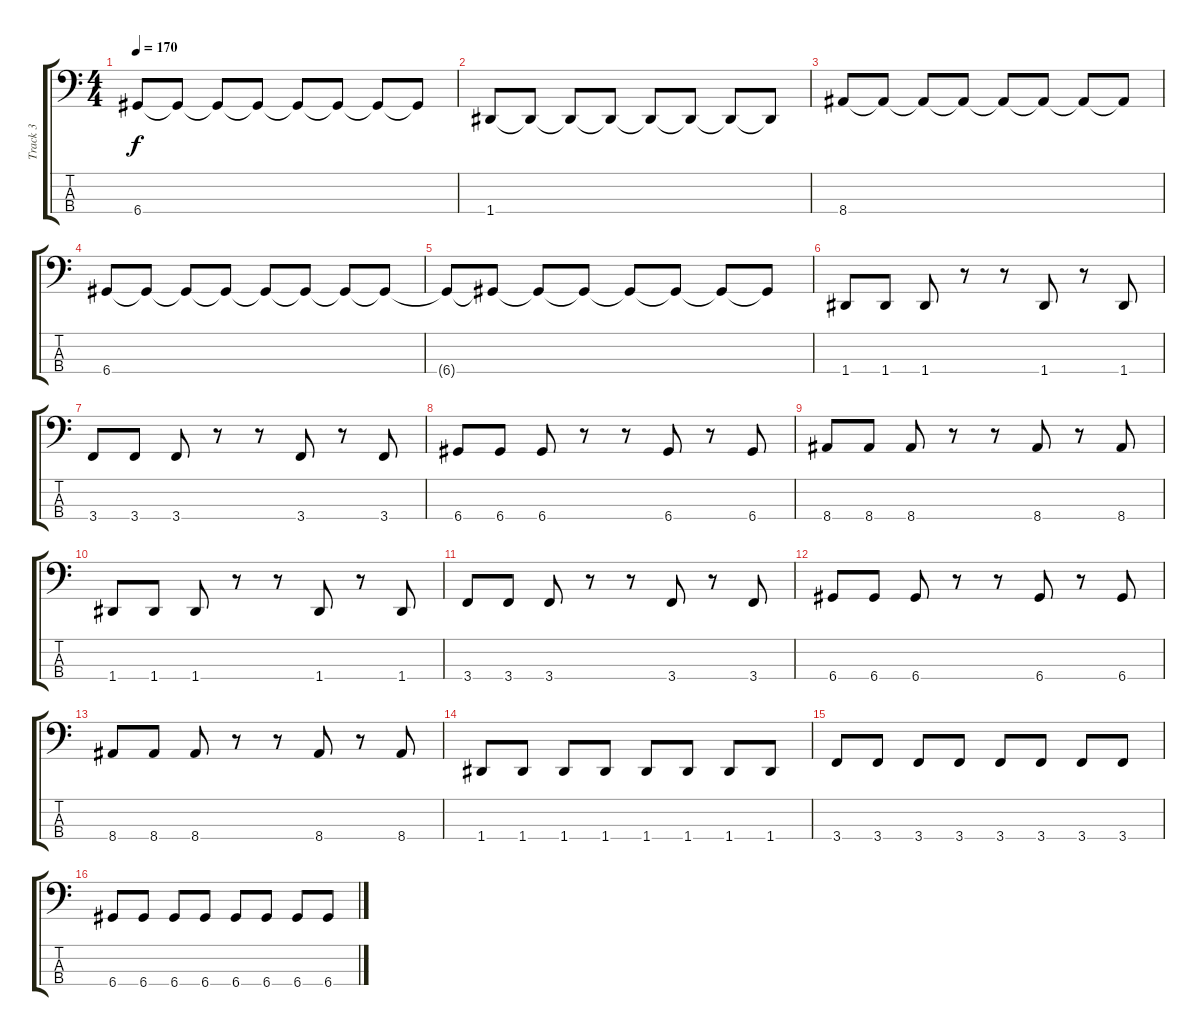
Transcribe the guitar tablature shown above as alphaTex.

\track ("Track 3" "Track 3") {instrument electricbassfinger}
\staff {score tabs}
\tuning (G2 D2 A1 D1) {hide}
\ts (4 4)
\tempo 170
\clef f4
\ks c
6.4{t}.8{dy f} 6.4{t}.8 6.4{t}.8 6.4{t}.8 6.4{t}.8 6.4{t}.8 6.4{t}.8 6.4{t}.8 |
1.4.8 1.4{t}.8 1.4{t}.8 1.4{t}.8 1.4{t}.8 1.4{t}.8 1.4{t}.8 1.4{t}.8 |
8.4.8 8.4{t}.8 8.4{t}.8 8.4{t}.8 8.4{t}.8 8.4{t}.8 8.4{t}.8 8.4{t}.8 |
6.4.8 6.4{t}.8 6.4{t}.8 6.4{t}.8 6.4{t}.8 6.4{t}.8 6.4{t}.8 6.4{t}.8 |
6.4{t}.8 6.4{t}.8 6.4{t}.8 6.4{t}.8 6.4{t}.8 6.4{t}.8 6.4{t}.8 6.4{t}.8 |
1.4.8 1.4.8 1.4.8 r.8 r.8 1.4.8 r.8 1.4.8 |
3.4.8 3.4.8 3.4.8 r.8 r.8 3.4.8 r.8 3.4.8 |
6.4.8 6.4.8 6.4.8 r.8 r.8 6.4.8 r.8 6.4.8 |
8.4.8 8.4.8 8.4.8 r.8 r.8 8.4.8 r.8 8.4.8 |
1.4.8 1.4.8 1.4.8 r.8 r.8 1.4.8 r.8 1.4.8 |
3.4.8 3.4.8 3.4.8 r.8 r.8 3.4.8 r.8 3.4.8 |
6.4.8 6.4.8 6.4.8 r.8 r.8 6.4.8 r.8 6.4.8 |
8.4.8 8.4.8 8.4.8 r.8 r.8 8.4.8 r.8 8.4.8 |
1.4.8 1.4.8 1.4.8 1.4.8 1.4.8 1.4.8 1.4.8 1.4.8 |
3.4.8 3.4.8 3.4.8 3.4.8 3.4.8 3.4.8 3.4.8 3.4.8 |
6.4.8 6.4.8 6.4.8 6.4.8 6.4.8 6.4.8 6.4.8 6.4.8
